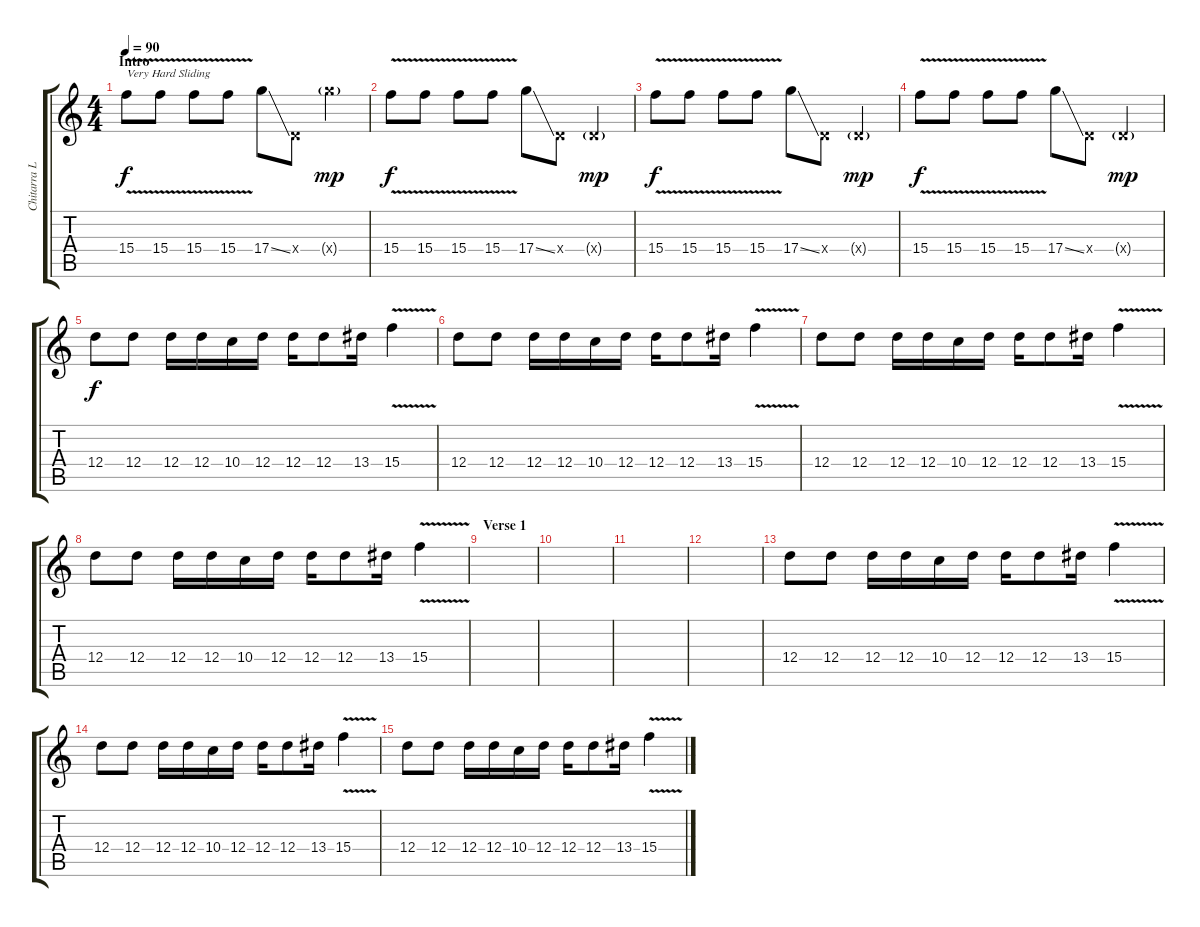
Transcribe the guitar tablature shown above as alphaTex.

\track ("Chitarra Lead" "Chitarra L") {instrument distortionguitar}
\staff {score tabs}
\tuning (E4 B3 G3 D3 A2 E2) {hide}
\ts (4 4)
\section ("" "Intro")
\tempo 90
\clef g2
\ks c
15.4{v}.8{txt "Very Hard Sliding" dy f instrument distortionguitar} 15.4{v}.8 15.4{v}.8 15.4{v}.8 17.4{ss}.8 0.4{x}.8 17.4{g x}.4{dy mp} |
15.4{v}.8{dy f} 15.4{v}.8 15.4{v}.8 15.4{v}.8 17.4{ss}.8 0.4{x}.8 0.4{g x}.4{dy mp} |
15.4{v}.8{dy f} 15.4{v}.8 15.4{v}.8 15.4{v}.8 17.4{ss}.8 0.4{x}.8 0.4{g x}.4{dy mp} |
15.4{v}.8{dy f} 15.4{v}.8 15.4{v}.8 15.4{v}.8 17.4{ss}.8 0.4{x}.8 0.4{g x}.4{dy mp} |
12.4.8{dy f} 12.4.8 12.4.16 12.4.16 10.4.16 12.4.16 12.4.16 12.4.8 13.4.16 15.4{v}.4 |
12.4.8 12.4.8 12.4.16 12.4.16 10.4.16 12.4.16 12.4.16 12.4.8 13.4.16 15.4{v}.4 |
12.4.8 12.4.8 12.4.16 12.4.16 10.4.16 12.4.16 12.4.16 12.4.8 13.4.16 15.4{v}.4 |
12.4.8 12.4.8 12.4.16 12.4.16 10.4.16 12.4.16 12.4.16 12.4.8 13.4.16 15.4{v}.4 |
\section ("" "Verse 1")
|
|
|
|
12.4.8 12.4.8 12.4.16 12.4.16 10.4.16 12.4.16 12.4.16 12.4.8 13.4.16 15.4{v}.4 |
12.4.8 12.4.8 12.4.16 12.4.16 10.4.16 12.4.16 12.4.16 12.4.8 13.4.16 15.4{v}.4 |
12.4.8 12.4.8 12.4.16 12.4.16 10.4.16 12.4.16 12.4.16 12.4.8 13.4.16 15.4{v}.4
